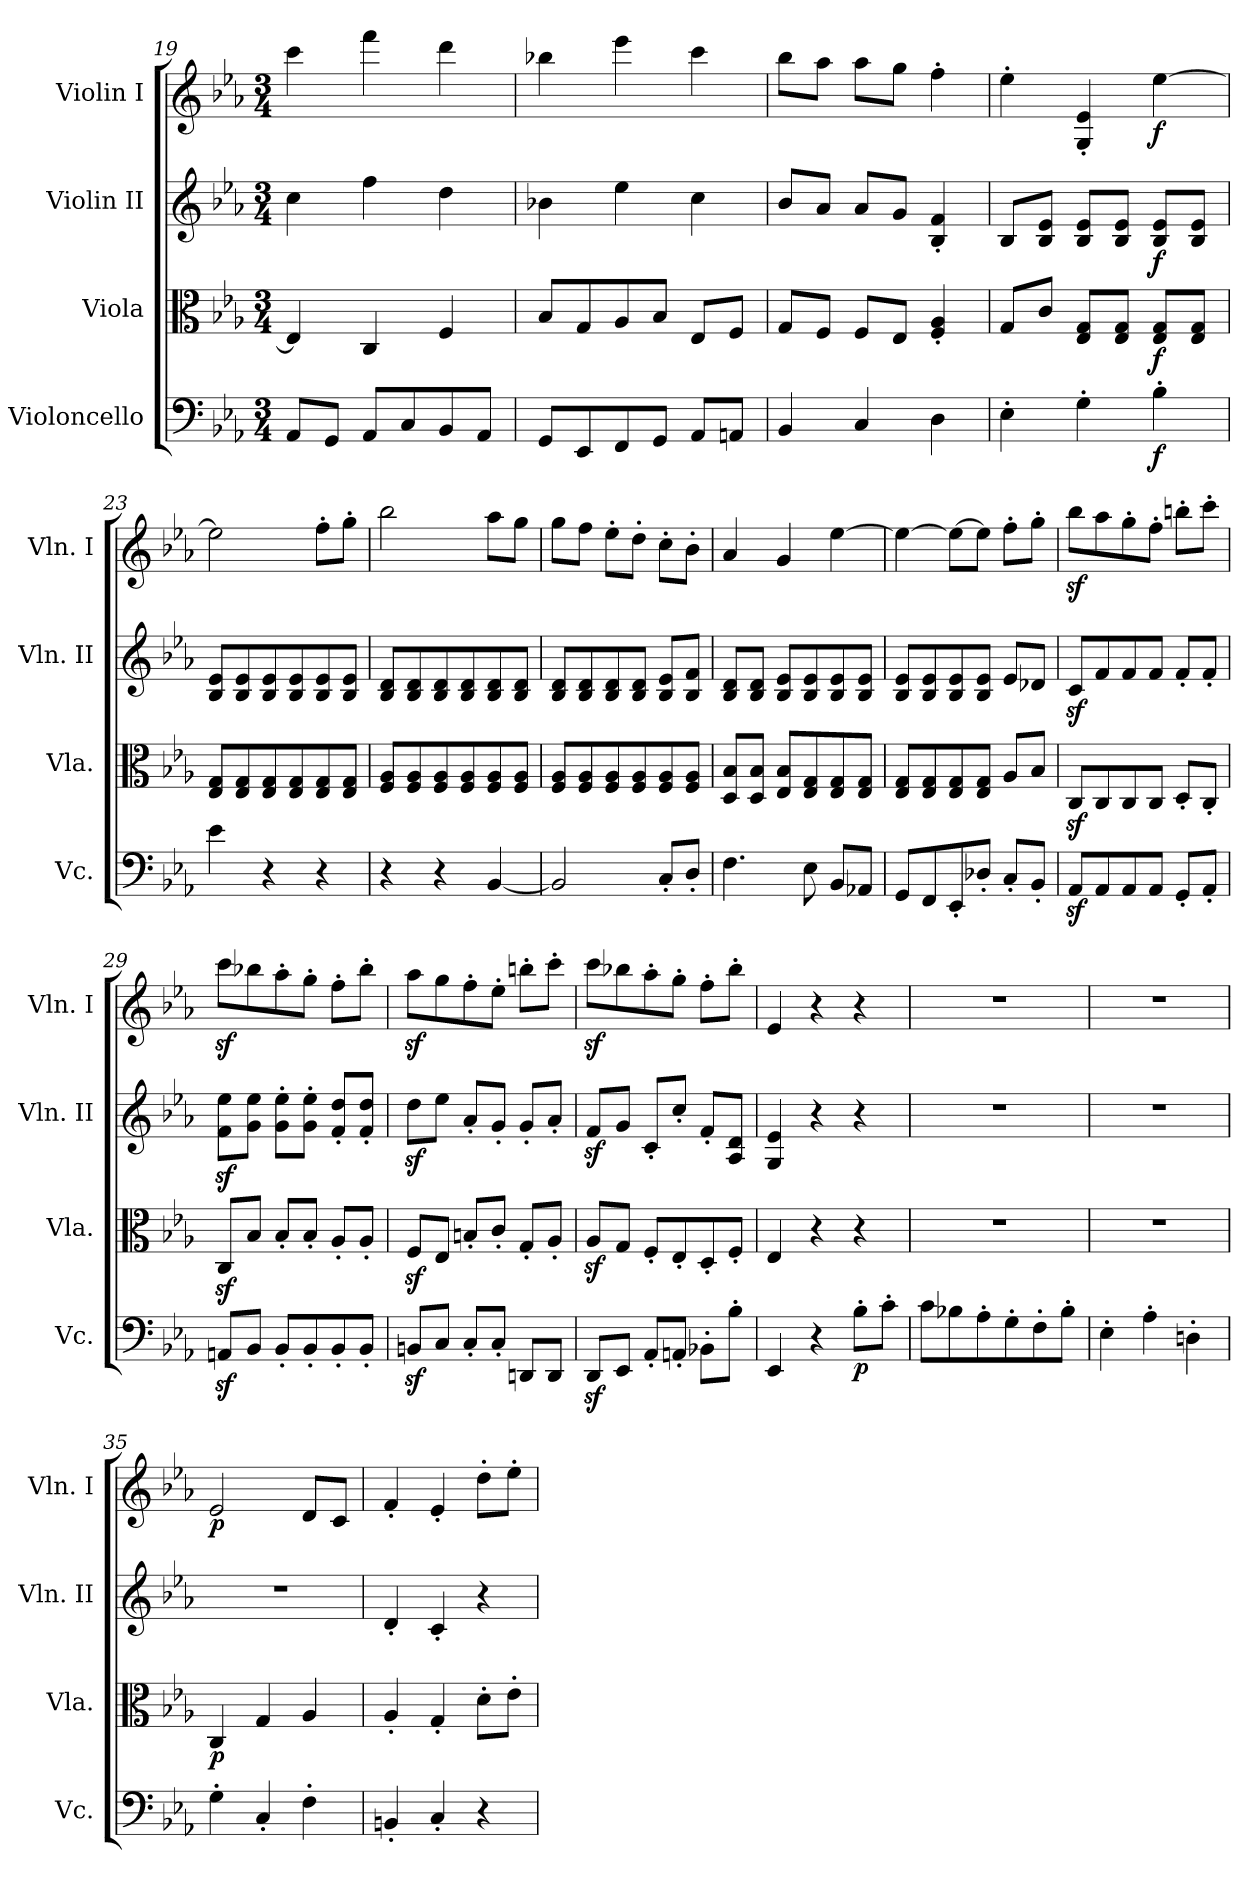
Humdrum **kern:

**kern	**dynam	**kern	**dynam	**kern	**dynam	**kern	**dynam
*part4	*part4	*part3	*part3	*part2	*part2	*part1	*part1
*staff4	*staff4	*staff3	*staff3	*staff2	*staff2	*staff1	*staff1
*I"Violoncello	*	*I"Viola	*	*I"Violin II	*	*I"Violin I	*
*I'Vc.	*	*I'Vla.	*	*I'Vln. II	*	*I'Vln. I	*
*clefF4	*	*clefC3	*	*clefG2	*	*clefG2	*
*k[b-e-a-]	*	*k[b-e-a-]	*	*k[b-e-a-]	*	*k[b-e-a-]	*
*E-:	*	*E-:	*	*E-:	*	*E-:	*
*M3/4	*	*M3/4	*	*M3/4	*	*M3/4	*
=19	=19	=19	=19	=19	=19	=19	=19
8AA-/L	.	4E-/]	.	4cc\	.	4ccc\	.
8GG/J	.	.	.	.	.	.	.
8AA-/L	.	4C/	.	4ff\	.	4fff\	.
8C/	.	.	.	.	.	.	.
8BB-/	.	4F/	.	4dd\	.	4ddd\	.
8AA-/J	.	.	.	.	.	.	.
=20	=20	=20	=20	=20	=20	=20	=20
8GG/L	.	8B-/L	.	4b-X\	.	4bb-X\	.
8EE-/	.	8G/	.	.	.	.	.
8FF/	.	8A-/	.	4ee-\	.	4eee-\	.
8GG/J	.	8B-/J	.	.	.	.	.
8AA-/L	.	8E-/L	.	4cc\	.	4ccc\	.
8AAn/J	.	8F/J	.	.	.	.	.
!!LO:LB:g=z
=21	=21	=21	=21	=21	=21	=21	=21
4BB-/	.	8G/L	.	8b-/L	.	8bb-\L	.
.	.	8F/J	.	8a-/J	.	8aa-\J	.
4C/	.	8F/L	.	8a-/L	.	8aa-\L	.
.	.	8E-/J	.	8g/J	.	8gg\J	.
4D\	.	4F/' 4A-/'	.	4B-/' 4f/'	.	4ff'\	.
=22	=22	=22	=22	=22	=22	=22	=22
4E-'\	.	8G/L	.	8B-/L	.	4ee-'\	.
.	.	8c/J	.	8B-/ 8e-/J	.	.	.
4G'\	.	8E-/ 8G/L	.	8B-/ 8e-/L	.	4G/' 4e-/'	.
.	.	8E-/ 8G/J	.	8B-/ 8e-/J	.	.	.
!	!LO:DY:b	!	!LO:DY:b	!	!LO:DY:b	!	!LO:DY:b
4B-'\	f	8E-/ 8G/L	f	8B-/ 8e-/L	f	[4ee-\	f
.	.	8E-/ 8G/J	.	8B-/ 8e-/J	.	.	.
=23	=23	=23	=23	=23	=23	=23	=23
4e-\	.	8E-/ 8G/L	.	8B-/ 8e-/L	.	2ee-\]	.
.	.	8E-/ 8G/	.	8B-/ 8e-/	.	.	.
4r	.	8E-/ 8G/	.	8B-/ 8e-/	.	.	.
.	.	8E-/ 8G/	.	8B-/ 8e-/	.	.	.
4r	.	8E-/ 8G/	.	8B-/ 8e-/	.	8ff'\L	.
.	.	8E-/ 8G/J	.	8B-/ 8e-/J	.	8gg'\J	.
=24	=24	=24	=24	=24	=24	=24	=24
4r	.	8F/ 8A-/L	.	8B-/ 8d/L	.	2bb-\	.
.	.	8F/ 8A-/	.	8B-/ 8d/	.	.	.
4r	.	8F/ 8A-/	.	8B-/ 8d/	.	.	.
.	.	8F/ 8A-/	.	8B-/ 8d/	.	.	.
[4BB-/	.	8F/ 8A-/	.	8B-/ 8d/	.	8aa-\L	.
.	.	8F/ 8A-/J	.	8B-/ 8d/J	.	8gg\J	.
=25	=25	=25	=25	=25	=25	=25	=25
2BB-/]	.	8F/ 8A-/L	.	8B-/ 8d/L	.	8gg\L	.
.	.	8F/ 8A-/	.	8B-/ 8d/	.	8ff\J	.
.	.	8F/ 8A-/	.	8B-/ 8d/	.	8ee-'\L	.
.	.	8F/ 8A-/	.	8B-/ 8d/J	.	8dd'\J	.
8C'/L	.	8F/ 8A-/	.	8B-/ 8e-/L	.	8cc'\L	.
8D'/J	.	8F/ 8A-/J	.	8B-/ 8f/J	.	8b-'\J	.
!!LO:PB:g=z
=26	=26	=26	=26	=26	=26	=26	=26
4.F\	.	8D/ 8B-/L	.	8B-/ 8d/L	.	4a-/	.
.	.	8D/ 8B-/J	.	8B-/ 8d/J	.	.	.
.	.	8E-/ 8B-/L	.	8B-/ 8e-/L	.	4g/	.
8E-\	.	8E-/ 8G/	.	8B-/ 8e-/	.	.	.
8BB-/L	.	8E-/ 8G/	.	8B-/ 8e-/	.	[4ee-\	.
8AA-X/J	.	8E-/ 8G/J	.	8B-/ 8e-/J	.	.	.
=27	=27	=27	=27	=27	=27	=27	=27
8GG/L	.	8E-/ 8G/L	.	8B-/ 8e-/L	.	4ee-\_	.
8FF/	.	8E-/ 8G/	.	8B-/ 8e-/	.	.	.
8EE-'/	.	8E-/ 8G/	.	8B-/ 8e-/	.	8ee-\L_	.
8D-X'/J	.	8E-/ 8G/J	.	8B-/ 8e-/J	.	8ee-\J]	.
8C'/L	.	8A-/L	.	8e-/L	.	8ff'\L	.
8BB-'/J	.	8B-/J	.	8d-X/J	.	8gg'\J	.
=28	=28	=28	=28	=28	=28	=28	=28
8AA-z</L	.	8Cz</L	.	8cz</L	.	8bb-z<\L	.
8AA-/	.	8C/	.	8f/	.	8aa-\	.
8AA-/	.	8C/	.	8f/	.	8gg'\	.
8AA-/J	.	8C/J	.	8f/J	.	8ff'\J	.
8GG'/L	.	8D'/L	.	8f'/L	.	8bbn'\L	.
8AA-'/J	.	8C'/J	.	8f'/J	.	8ccc'\J	.
=29	=29	=29	=29	=29	=29	=29	=29
8AAnz</L	.	8Cz</L	.	8f\z< 8ee-\z<L	.	8cccz<\L	.
8BB-/J	.	8B-/J	.	8g\ 8ee-\J	.	8bb-X\	.
8BB-'/L	.	8B-'/L	.	8g\' 8ee-\'L	.	8aa-'\	.
8BB-'/	.	8B-'/J	.	8g\' 8ee-\'J	.	8gg'\J	.
8BB-'/	.	8A-'/L	.	8f/' 8dd/'L	.	8ff'\L	.
8BB-'/J	.	8A-'/J	.	8f/' 8dd/'J	.	8bb-'\J	.
!!LO:LB:g=z
=30	=30	=30	=30	=30	=30	=30	=30
8BBnz</L	.	8Fz</L	.	8ddz<\L	.	8aa-z<\L	.
8C/J	.	8E-/J	.	8ee-\J	.	8gg\	.
8C'/L	.	8Bn'/L	.	8a-'/L	.	8ff'\	.
8C'/J	.	8c'/J	.	8g'/J	.	8ee-'\J	.
8DDn/L	.	8G'/L	.	8g'/L	.	8bbn'\L	.
8DD/J	.	8A-'/J	.	8a-'/J	.	8ccc'\J	.
!!LO:LB:g=z
=31	=31	=31	=31	=31	=31	=31	=31
8DDz</L	.	8A-z</L	.	8fz</L	.	8cccz<\L	.
8EE-/J	.	8G/J	.	8g/J	.	8bb-X\	.
8AA-'/L	.	8F'/L	.	8c'/L	.	8aa-'\	.
8AAn'/J	.	8E-'/	.	8cc'/J	.	8gg'\J	.
8BB-X'\L	.	8D'/	.	8f'/L	.	8ff'\L	.
8B-'\J	.	8F'/J	.	8A-/ 8d/J	.	8bb-'\J	.
=32	=32	=32	=32	=32	=32	=32	=32
4EE-/	.	4E-/	.	4G/ 4e-/	.	4e-/	.
4r	.	4r	.	4r	.	4r	.
!	!LO:DY:b	!	!	!	!	!	!
8B-'\L	p	4r	.	4r	.	4r	.
8c'\J	.	.	.	.	.	.	.
=33	=33	=33	=33	=33	=33	=33	=33
8c\L	.	2.r	.	2.r	.	2.r	.
8B-X\	.	.	.	.	.	.	.
8A-'\	.	.	.	.	.	.	.
8G'\	.	.	.	.	.	.	.
8F'\	.	.	.	.	.	.	.
8B-'\J	.	.	.	.	.	.	.
=34	=34	=34	=34	=34	=34	=34	=34
4E-'\	.	2.r	.	2.r	.	2.r	.
4A-'\	.	.	.	.	.	.	.
4Dn'\	.	.	.	.	.	.	.
=35	=35	=35	=35	=35	=35	=35	=35
!	!	!	!LO:DY:b	!	!	!	!LO:DY:b
4G'\	.	4C/	p	2.r	.	2e-/	p
4C'/	.	4G/	.	.	.	.	.
4F'\	.	4A-/	.	.	.	8d/L	.
.	.	.	.	.	.	8c/J	.
=36	=36	=36	=36	=36	=36	=36	=36
4BBn'/	.	4A-'/	.	4d'/	.	4f'/	.
4C'/	.	4G'/	.	4c'/	.	4e-'/	.
4r	.	8d'\L	.	4r	.	8dd'\L	.
.	.	8e-'\J	.	.	.	8ee-'\J	.
=	=	=	=	=	=	=	=
*-	*-	*-	*-	*-	*-	*-	*-
